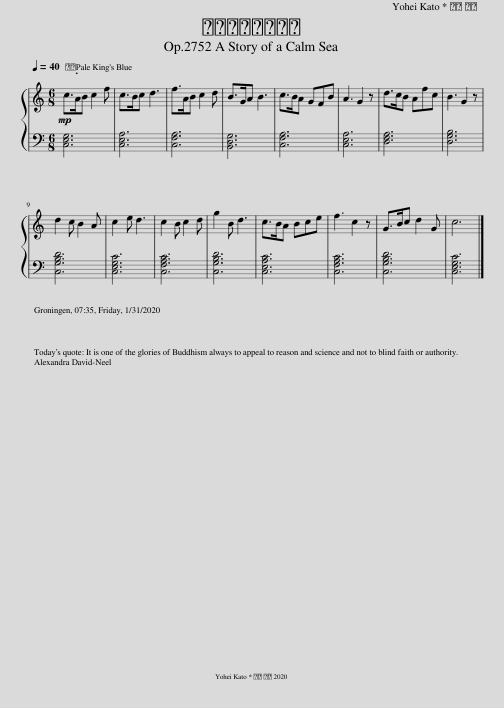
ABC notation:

X:1
%%score { 1 | 2 }
L:1/8
Q:1/4=40
M:6/8
I:linebreak $
K:C
V:1 treble
V:2 bass
V:1
!mp! c>AB c2 f | c>Bc d3 | f>AB c2 d | B>GA B3 | c>BA GFB | %5
 A3 G2 z | d>cB Afc | B3 G2 z |$ d2 c B2 A | c2 e d3 | %10
 c2 B c2 d | g2 B d3 | c>BA Bce | f3 c2 z | G>Bc d2 G | %15
 c6 |] %16
V:2
 [C,E,G,]6 | [C,E,A,]6 | [C,F,A,]6 | [B,,D,G,]6 | [C,F,A,]6 | %5
 [C,E,A,]6 | [D,F,A,]6 | [D,G,B,]6 |$ [C,G,B,D]6 | [C,E,G,C]6 | %10
 [C,F,A,C]6 | [C,G,B,D]6 | [C,E,A,C]6 | [C,F,A,C]6 | [C,G,B,D]6 | %15
 [C,E,G,C]6 |] %16
